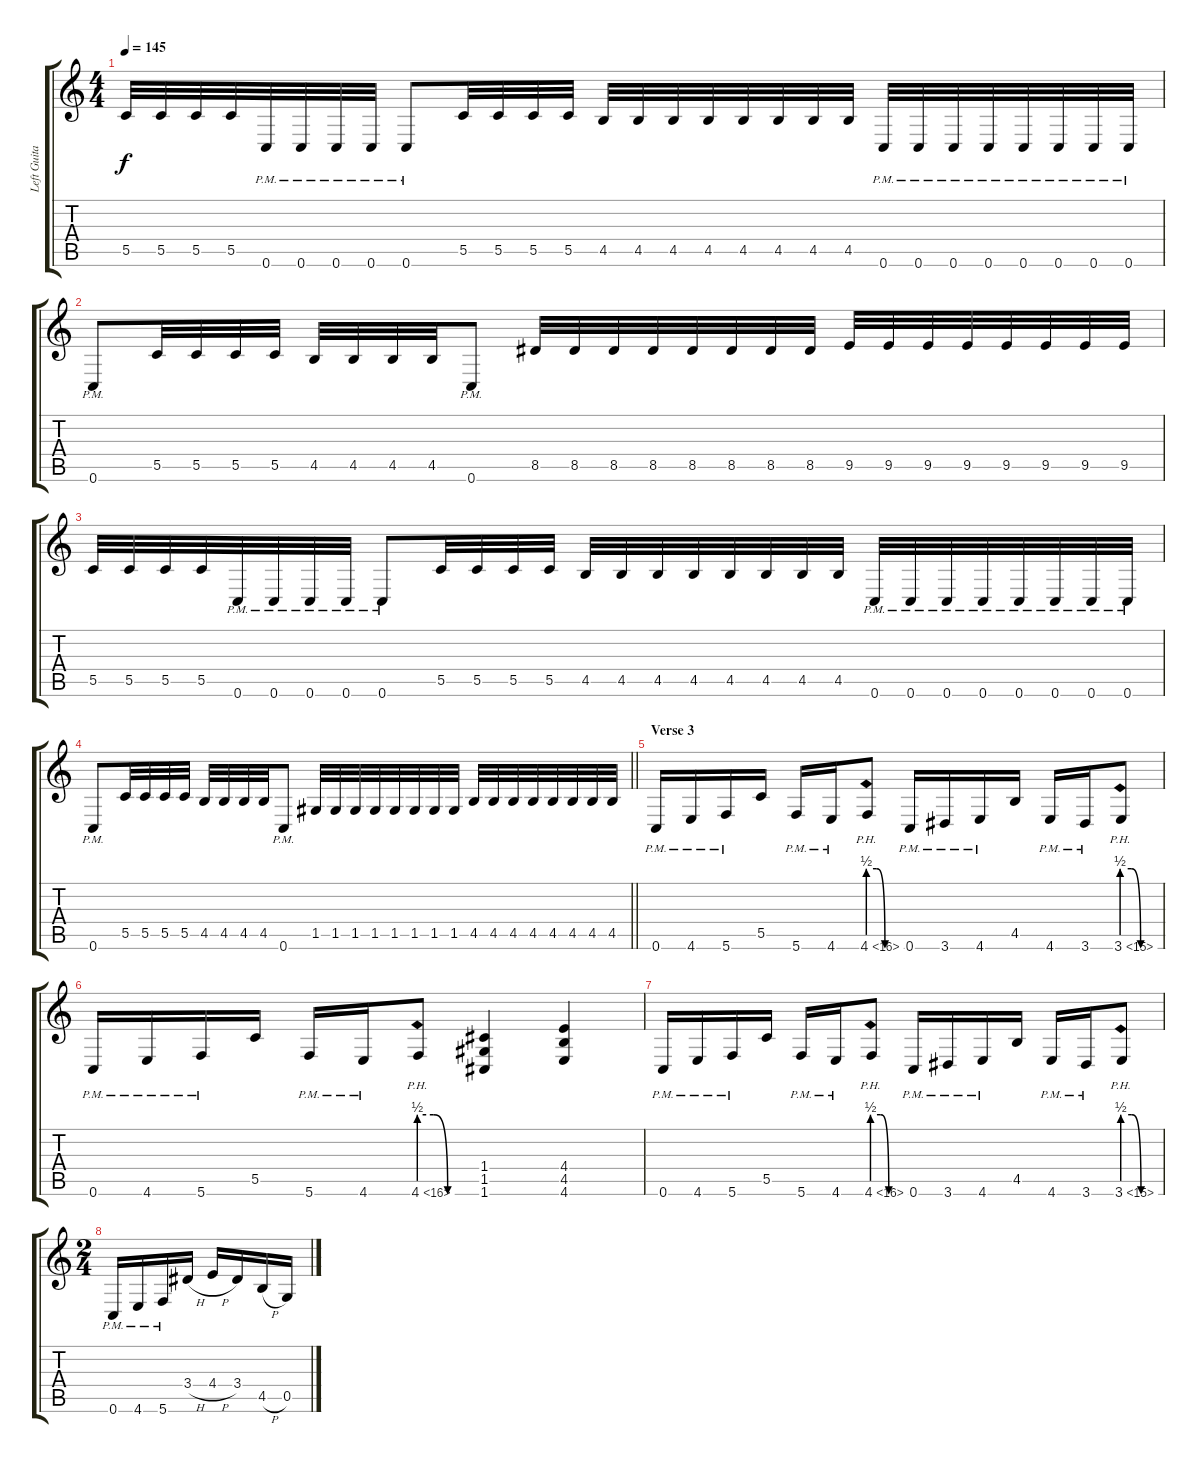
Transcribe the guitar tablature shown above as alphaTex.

\track ("Left Guitar" "Left Guita") {instrument distortionguitar}
\staff {score tabs}
\tuning (D4 A3 F3 C3 G2 C2) {hide}
\ts (4 4)
\tempo 145
\clef g2
\ks c
5.5.32{dy f} 5.5.32 5.5.32 5.5.32 0.6{pm}.32 0.6{pm}.32 0.6{pm}.32 0.6{pm}.32 0.6{pm}.8 5.5.32 5.5.32 5.5.32 5.5.32 4.5.32 4.5.32 4.5.32 4.5.32 4.5.32 4.5.32 4.5.32 4.5.32 0.6{pm}.32 0.6{pm}.32 0.6{pm}.32 0.6{pm}.32 0.6{pm}.32 0.6{pm}.32 0.6{pm}.32 0.6{pm}.32 |
0.6{pm}.8 5.5.32 5.5.32 5.5.32 5.5.32 4.5.32 4.5.32 4.5.32 4.5.32 0.6{pm}.8 8.5.32 8.5.32 8.5.32 8.5.32 8.5.32 8.5.32 8.5.32 8.5.32 9.5.32 9.5.32 9.5.32 9.5.32 9.5.32 9.5.32 9.5.32 9.5.32 |
5.5.32 5.5.32 5.5.32 5.5.32 0.6{pm}.32 0.6{pm}.32 0.6{pm}.32 0.6{pm}.32 0.6{pm}.8 5.5.32 5.5.32 5.5.32 5.5.32 4.5.32 4.5.32 4.5.32 4.5.32 4.5.32 4.5.32 4.5.32 4.5.32 0.6{pm}.32 0.6{pm}.32 0.6{pm}.32 0.6{pm}.32 0.6{pm}.32 0.6{pm}.32 0.6{pm}.32 0.6{pm}.32 |
\barLineRight lightlight
0.6{pm}.8 5.5.32 5.5.32 5.5.32 5.5.32 4.5.32 4.5.32 4.5.32 4.5.32 0.6{pm}.8 1.5.32 1.5.32 1.5.32 1.5.32 1.5.32 1.5.32 1.5.32 1.5.32 4.5.32 4.5.32 4.5.32 4.5.32 4.5.32 4.5.32 4.5.32 4.5.32 |
\section ("" "Verse 3")
0.6{pm}.16 4.6{pm}.16 5.6{pm}.16 5.5.16 5.6{pm}.16 4.6{pm}.16 4.6{be (custom 0 2 15 2 30 0 60 0) ph 12}.8{instrument guitarharmonics} 0.6{pm}.16{instrument distortionguitar} 3.6{pm}.16 4.6{pm}.16 4.5.16 4.6{pm}.16 3.6{pm}.16 3.6{be (custom 0 2 15 2 30 0 60 0) ph 12}.8{instrument guitarharmonics} |
0.6{pm}.16{instrument distortionguitar} 4.6{pm}.16 5.6{pm}.16 5.5.16 5.6{pm}.16 4.6{pm}.16 4.6{be (custom 0 2 15 2 30 0 60 0) ph 12}.8{instrument guitarharmonics} (1.4 1.5 1.6).4{instrument distortionguitar} (4.4 4.5 4.6).4 |
0.6{pm}.16 4.6{pm}.16 5.6{pm}.16 5.5.16 5.6{pm}.16 4.6{pm}.16 4.6{be (custom 0 2 15 2 30 0 60 0) ph 12}.8{instrument guitarharmonics} 0.6{pm}.16{instrument distortionguitar} 3.6{pm}.16 4.6{pm}.16 4.5.16 4.6{pm}.16 3.6{pm}.16 3.6{be (custom 0 2 15 2 30 0 60 0) ph 12}.8{instrument guitarharmonics} |
\ts (2 4)
0.6{pm}.16{instrument distortionguitar} 4.6{pm}.16 5.6{pm}.16 3.4{h}.16 4.4{h}.16 3.4.16 4.5{h}.16 0.5.16
